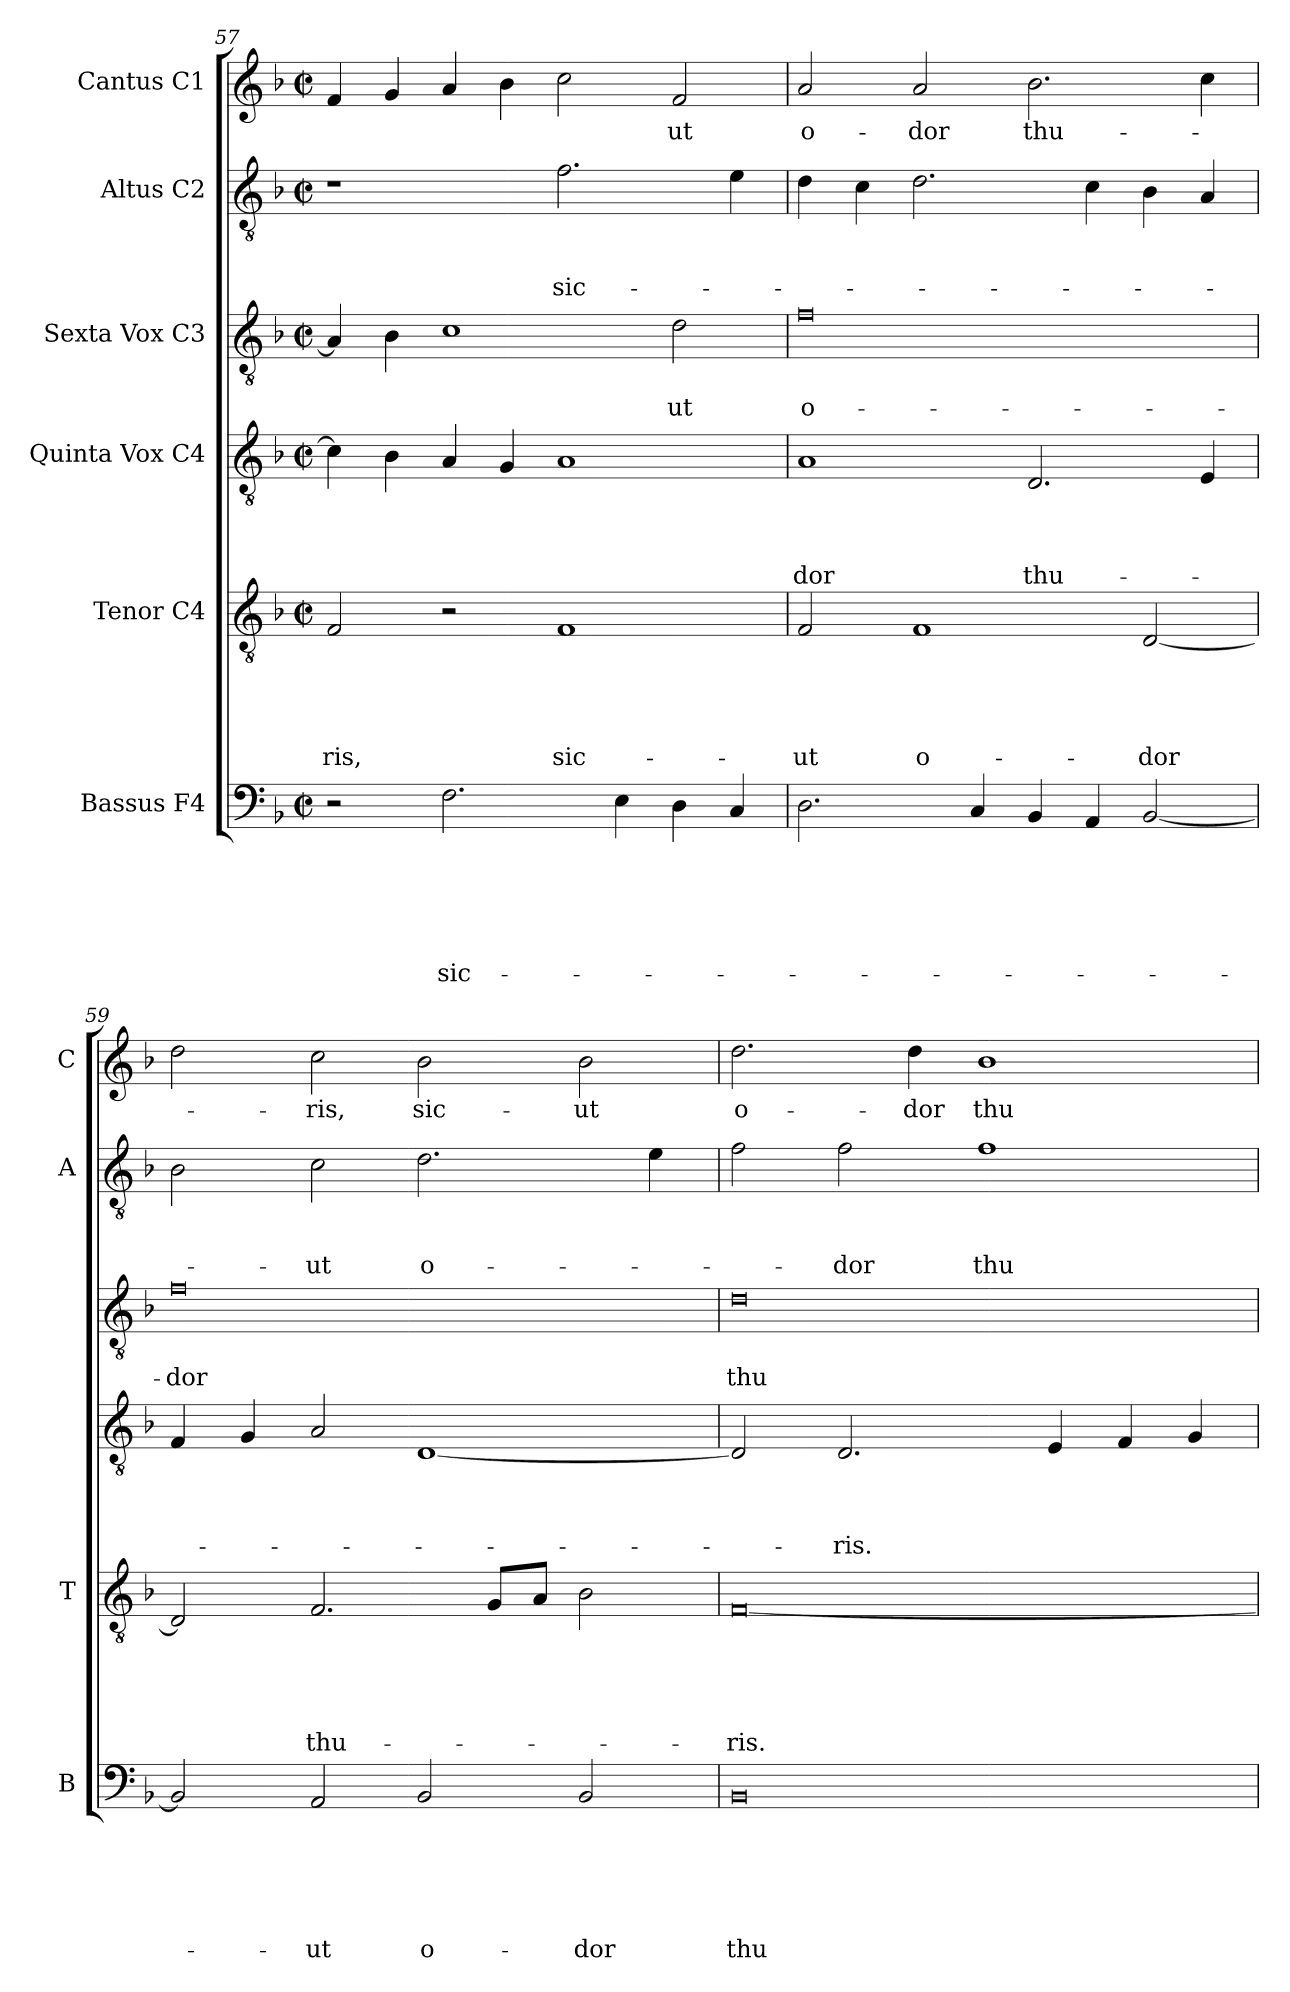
**kern	**text	**text	**text	**text	**text	**text	**kern	**text	**text	**text	**text	**text	**kern	**text	**text	**text	**text	**kern	**text	**text	**kern	**text	**text	**text	**kern	**text
*part6	*part6	*part6	*part6	*part6	*part6	*part6	*part5	*part5	*part5	*part5	*part5	*part5	*part4	*part4	*part4	*part4	*part4	*part3	*part3	*part3	*part2	*part2	*part2	*part2	*part1	*part1
*staff6	*staff6	*staff6	*staff6	*staff6	*staff6	*staff6	*staff5	*staff5	*staff5	*staff5	*staff5	*staff5	*staff4	*staff4	*staff4	*staff4	*staff4	*staff3	*staff3	*staff3	*staff2	*staff2	*staff2	*staff2	*staff1	*staff1
*I"Bassus F4	*	*	*	*	*	*	*I"Tenor C4	*	*	*	*	*	*I"Quinta Vox C4	*	*	*	*	*I"Sexta Vox C3	*	*	*I"Altus C2	*	*	*	*I"Cantus C1	*
*I'B	*	*	*	*	*	*	*I'T	*	*	*	*	*	*	*	*	*	*	*	*	*	*I'A	*	*	*	*I'C	*
*clefF4	*	*	*	*	*	*	*clefGv2	*	*	*	*	*	*clefGv2	*	*	*	*	*clefGv2	*	*	*clefGv2	*	*	*	*clefG2	*
*k[b-]	*	*	*	*	*	*	*k[b-]	*	*	*	*	*	*k[b-]	*	*	*	*	*k[b-]	*	*	*k[b-]	*	*	*	*k[b-]	*
*F:	*	*	*	*	*	*	*F:	*	*	*	*	*	*F:	*	*	*	*	*F:	*	*	*F:	*	*	*	*F:	*
*M2/2	*	*	*	*	*	*	*M2/2	*	*	*	*	*	*M2/2	*	*	*	*	*M2/2	*	*	*M2/2	*	*	*	*M2/2	*
*met(c|)	*	*	*	*	*	*	*met(c|)	*	*	*	*	*	*met(c|)	*	*	*	*	*met(c|)	*	*	*met(c|)	*	*	*	*met(c|)	*
=57	=57	=57	=57	=57	=57	=57	=57	=57	=57	=57	=57	=57	=57	=57	=57	=57	=57	=57	=57	=57	=57	=57	=57	=57	=57	=57
!	!	!	!	!	!	!	!	!	!	!	!	!LO:LY:b	!	!	!	!	!	!	!	!	!	!	!	!	!	!
2r	.	.	.	.	.	.	2F/	.	.	.	.	-ris,	4c\]	.	.	.	.	4A/]	.	.	1r	.	.	.	4f/	.
.	.	.	.	.	.	.	.	.	.	.	.	.	4B-\	.	.	.	.	4B-\	.	.	.	.	.	.	4g/	.
!	!	!	!	!	!	!LO:LY:b	!	!	!	!	!	!	!	!	!	!	!	!	!	!	!	!	!	!	!	!
2.F\	.	.	.	.	.	sic-	2r	.	.	.	.	.	4A/	.	.	.	.	1c	.	.	.	.	.	.	4a/	.
.	.	.	.	.	.	.	.	.	.	.	.	.	4G/	.	.	.	.	.	.	.	.	.	.	.	4b-\	.
!	!	!	!	!	!	!	!	!	!	!	!	!LO:LY:b	!	!	!	!	!	!	!	!	!	!	!	!LO:LY:b	!	!
.	.	.	.	.	.	.	1F	.	.	.	.	sic-	1A	.	.	.	.	.	.	.	2.f\	.	.	sic-	2cc\	.
4E\	.	.	.	.	.	.	.	.	.	.	.	.	.	.	.	.	.	.	.	.	.	.	.	.	.	.
!	!	!	!	!	!	!	!	!	!	!	!	!	!	!	!	!	!	!	!	!LO:LY:b	!	!	!	!	!	!LO:LY:b
4D\	.	.	.	.	.	.	.	.	.	.	.	.	.	.	.	.	.	2d\	.	-ut	.	.	.	.	2f/	-ut
4C/	.	.	.	.	.	.	.	.	.	.	.	.	.	.	.	.	.	.	.	.	4e\	.	.	.	.	.
!!LO:LB:g=z
=58	=58	=58	=58	=58	=58	=58	=58	=58	=58	=58	=58	=58	=58	=58	=58	=58	=58	=58	=58	=58	=58	=58	=58	=58	=58	=58
!	!	!	!	!	!	!	!	!	!	!	!	!LO:LY:b	!	!	!	!	!LO:LY:b	!	!	!LO:LY:b	!	!	!	!	!	!LO:LY:b
2.D\	.	.	.	.	.	.	2F/	.	.	.	.	-ut	1A	.	.	.	-dor	0f	.	o-	4d\	.	.	.	2a/	o-
.	.	.	.	.	.	.	.	.	.	.	.	.	.	.	.	.	.	.	.	.	4c\	.	.	.	.	.
!	!	!	!	!	!	!	!	!	!	!	!	!LO:LY:b	!	!	!	!	!	!	!	!	!	!	!	!	!	!LO:LY:b
.	.	.	.	.	.	.	1F	.	.	.	.	o-	.	.	.	.	.	.	.	.	2.d\	.	.	.	2a/	-dor
4C/	.	.	.	.	.	.	.	.	.	.	.	.	.	.	.	.	.	.	.	.	.	.	.	.	.	.
!	!	!	!	!	!	!	!	!	!	!	!	!	!	!	!	!	!LO:LY:b	!	!	!	!	!	!	!	!	!LO:LY:b
4BB-/	.	.	.	.	.	.	.	.	.	.	.	.	2.D/	.	.	.	thu-	.	.	.	.	.	.	.	2.b-\	thu-
4AA/	.	.	.	.	.	.	.	.	.	.	.	.	.	.	.	.	.	.	.	.	4c\	.	.	.	.	.
!	!	!	!	!	!	!	!	!	!	!	!	!LO:LY:b	!	!	!	!	!	!	!	!	!	!	!	!	!	!
[2BB-/	.	.	.	.	.	.	[2D/	.	.	.	.	-dor	.	.	.	.	.	.	.	.	4B-\	.	.	.	.	.
.	.	.	.	.	.	.	.	.	.	.	.	.	4E/	.	.	.	.	.	.	.	4A/	.	.	.	4cc\	.
=59	=59	=59	=59	=59	=59	=59	=59	=59	=59	=59	=59	=59	=59	=59	=59	=59	=59	=59	=59	=59	=59	=59	=59	=59	=59	=59
!	!	!	!	!	!	!	!	!	!	!	!	!	!	!	!	!	!	!	!	!LO:LY:b	!	!	!	!	!	!
2BB-/]	.	.	.	.	.	.	2D/]	.	.	.	.	.	4F/	.	.	.	.	0f	.	-dor	2B-\	.	.	.	2dd\	.
.	.	.	.	.	.	.	.	.	.	.	.	.	4G/	.	.	.	.	.	.	.	.	.	.	.	.	.
!	!	!	!	!	!	!LO:LY:b	!	!	!	!	!	!LO:LY:b	!	!	!	!	!	!	!	!	!	!	!	!LO:LY:b	!	!LO:LY:b
2AA/	.	.	.	.	.	-ut	2.F/	.	.	.	.	thu-	2A/	.	.	.	.	.	.	.	2c\	.	.	-ut	2cc\	-ris,
!	!	!	!	!	!	!LO:LY:b	!	!	!	!	!	!	!	!	!	!	!	!	!	!	!	!	!	!LO:LY:b	!	!LO:LY:b
2BB-/	.	.	.	.	.	o-	.	.	.	.	.	.	[1D	.	.	.	.	.	.	.	2.d\	.	.	o-	2b-\	sic-
.	.	.	.	.	.	.	8G/L	.	.	.	.	.	.	.	.	.	.	.	.	.	.	.	.	.	.	.
.	.	.	.	.	.	.	8A/J	.	.	.	.	.	.	.	.	.	.	.	.	.	.	.	.	.	.	.
!	!	!	!	!	!	!LO:LY:b	!	!	!	!	!	!	!	!	!	!	!	!	!	!	!	!	!	!	!	!LO:LY:b
2BB-/	.	.	.	.	.	-dor	2B-\	.	.	.	.	.	.	.	.	.	.	.	.	.	.	.	.	.	2b-\	-ut
.	.	.	.	.	.	.	.	.	.	.	.	.	.	.	.	.	.	.	.	.	4e\	.	.	.	.	.
=60	=60	=60	=60	=60	=60	=60	=60	=60	=60	=60	=60	=60	=60	=60	=60	=60	=60	=60	=60	=60	=60	=60	=60	=60	=60	=60
!	!	!	!	!	!	!LO:LY:b	!	!	!	!	!	!LO:LY:b	!	!	!	!	!	!	!	!LO:LY:b	!	!	!	!	!	!LO:LY:b
0BB-	.	.	.	.	.	thu-	[0F	.	.	.	.	-ris.	2D/]	.	.	.	.	0d	.	thu-	2f\	.	.	.	2.dd\	o-
!	!	!	!	!	!	!	!	!	!	!	!	!	!	!	!	!	!LO:LY:b	!	!	!	!	!	!	!LO:LY:b	!	!
.	.	.	.	.	.	.	.	.	.	.	.	.	2.D/	.	.	.	-ris.	.	.	.	2f\	.	.	-dor	.	.
!	!	!	!	!	!	!	!	!	!	!	!	!	!	!	!	!	!	!	!	!	!	!	!	!	!	!LO:LY:b
.	.	.	.	.	.	.	.	.	.	.	.	.	.	.	.	.	.	.	.	.	.	.	.	.	4dd\	-dor
!	!	!	!	!	!	!	!	!	!	!	!	!	!	!	!	!	!	!	!	!	!	!	!	!LO:LY:b	!	!LO:LY:b
.	.	.	.	.	.	.	.	.	.	.	.	.	.	.	.	.	.	.	.	.	1f	.	.	thu-	1b-	thu-
.	.	.	.	.	.	.	.	.	.	.	.	.	4E/	.	.	.	.	.	.	.	.	.	.	.	.	.
.	.	.	.	.	.	.	.	.	.	.	.	.	4F/	.	.	.	.	.	.	.	.	.	.	.	.	.
.	.	.	.	.	.	.	.	.	.	.	.	.	4G/	.	.	.	.	.	.	.	.	.	.	.	.	.
=	=	=	=	=	=	=	=	=	=	=	=	=	=	=	=	=	=	=	=	=	=	=	=	=	=	=
*-	*-	*-	*-	*-	*-	*-	*-	*-	*-	*-	*-	*-	*-	*-	*-	*-	*-	*-	*-	*-	*-	*-	*-	*-	*-	*-
